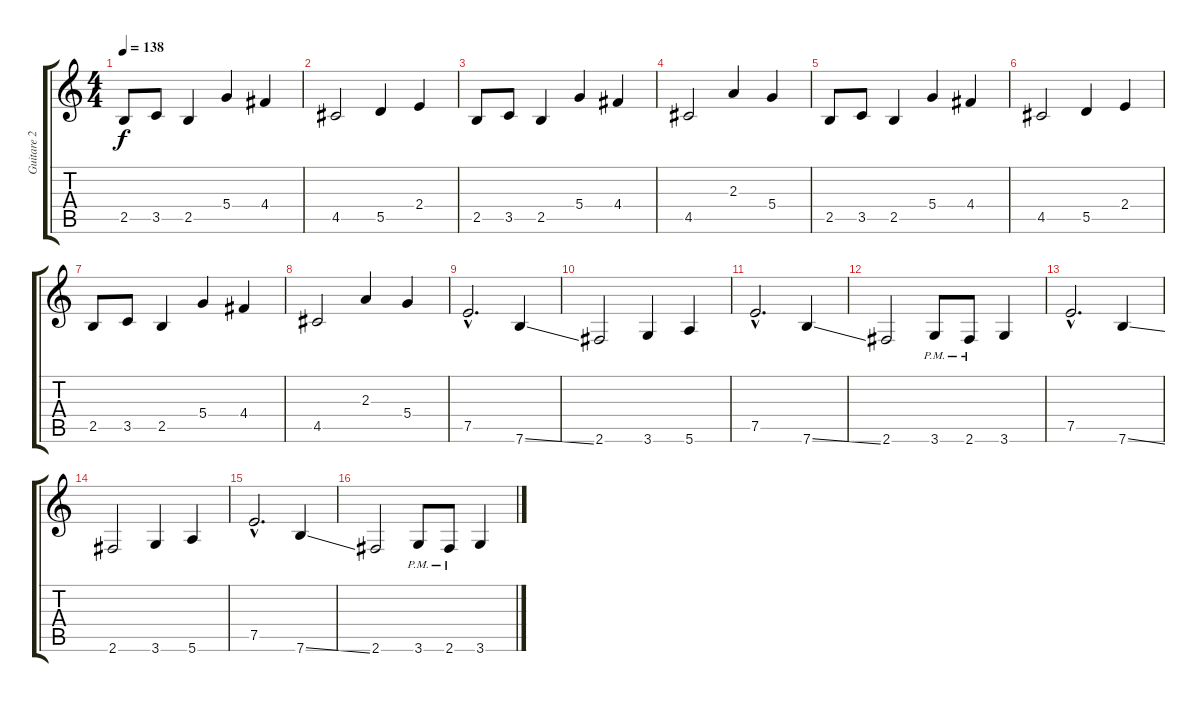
\track ("Guitare 2" "Guitare 2") {instrument distortionguitar}
\staff {score tabs}
\tuning (E4 B3 G3 D3 A2 E2) {hide}
\ts (4 4)
\tempo 138
\clef g2
\ks c
2.5.8{dy f} 3.5.8 2.5.4 5.4.4 4.4.4 |
4.5.2 5.5.4 2.4.4 |
2.5.8 3.5.8 2.5.4 5.4.4 4.4.4 |
4.5.2 2.3.4 5.4.4 |
2.5.8 3.5.8 2.5.4 5.4.4 4.4.4 |
4.5.2 5.5.4 2.4.4 |
2.5.8 3.5.8 2.5.4 5.4.4 4.4.4 |
4.5.2 2.3.4 5.4.4 |
7.5{hac}.2{d} 7.6{ss}.4 |
2.6.2 3.6.4 5.6.4 |
7.5{hac}.2{d} 7.6{ss}.4 |
2.6.2 3.6{pm}.8 2.6{pm}.8 3.6.4 |
7.5{hac}.2{d} 7.6{ss}.4 |
2.6.2 3.6.4 5.6.4 |
7.5{hac}.2{d} 7.6{ss}.4 |
2.6.2 3.6{pm}.8 2.6{pm}.8 3.6.4
